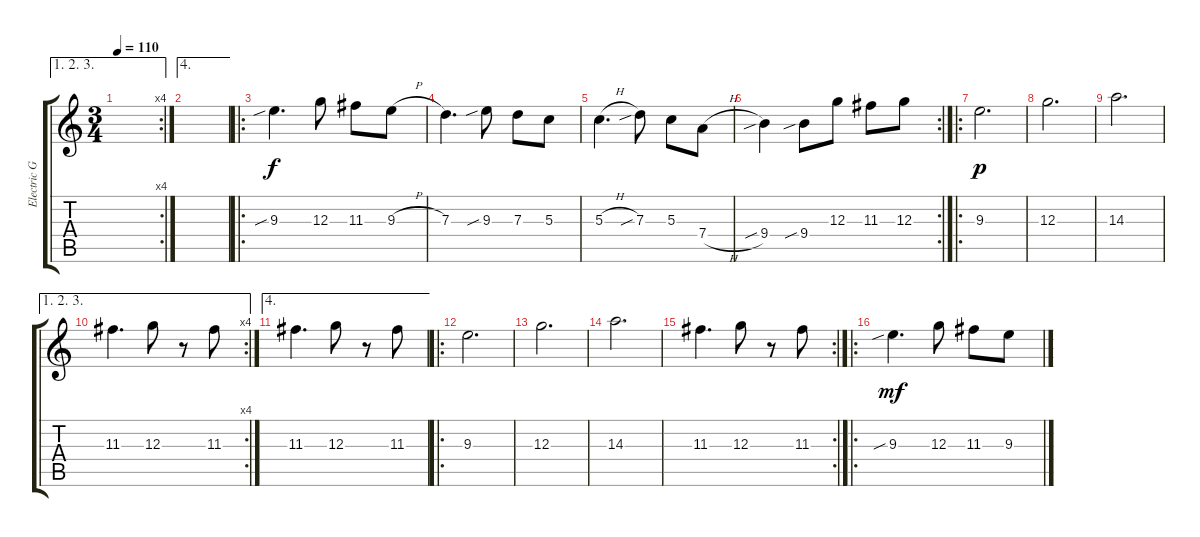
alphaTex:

\track ("Electric Guitar" "Electric G") {instrument overdrivenguitar}
\staff {score tabs}
\tuning (E4 B3 G3 D3 A2 E2) {hide}
\ae (1 2 3)
\rc 4
\ts (3 4)
\tempo 110
\clef g2
\ks c
|
\ae 4
|
\ro
9.3{sib}.4{d} 12.3.8 11.3.8 9.3{h}.8 |
7.3.4{d} 9.3{sib}.8 7.3.8 5.3.8 |
5.3{h}.4{d} 7.3{sib}.8 5.3.8 7.4{h}.8 |
\rc 2
9.4{sib}.4 9.4{sib}.8 12.3.8 11.3.8 12.3.8 |
\ro
9.3.2{d dy p} |
12.3.2{d} |
14.3.2{d} |
\ae (1 2 3)
\rc 4
11.3.4{d} 12.3.8 r.8 11.3.8 |
\ae 4
11.3.4{d} 12.3.8 r.8 11.3.8 |
\ro
9.3.2{d} |
12.3.2{d} |
14.3.2{d} |
\rc 2
11.3.4{d} 12.3.8 r.8 11.3.8 |
\ro
9.3{sib}.4{d dy mf} 12.3.8 11.3.8 9.3{h}.8
